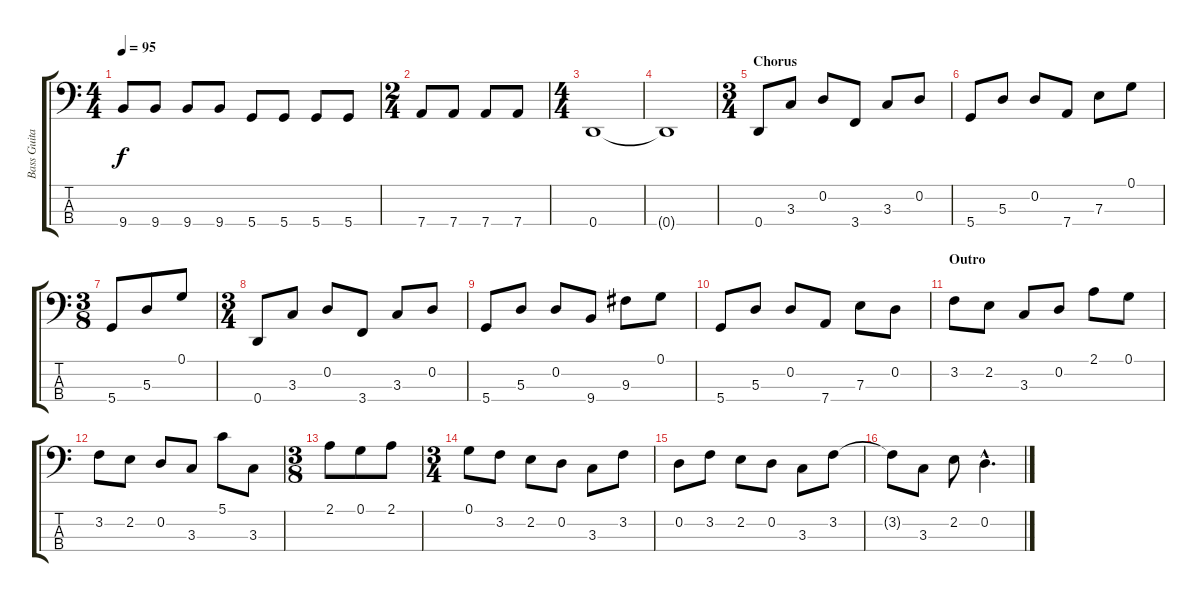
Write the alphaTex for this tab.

\track ("Bass Guitar (Finger)" "Bass Guita") {instrument electricbassfinger}
\staff {score tabs}
\tuning (G2 D2 A1 D1) {hide}
\ts (4 4)
\tempo 95
\clef f4
\ks c
9.4.8{dy f} 9.4.8 9.4.8 9.4.8 5.4.8 5.4.8 5.4.8 5.4.8 |
\ts (2 4)
7.4.8 7.4.8 7.4.8 7.4.8 |
\ts (4 4)
0.4.1 |
0.4{t}.1 |
\ts (3 4)
\section ("" "Chorus")
0.4.8 3.3.8 0.2.8 3.4.8 3.3.8 0.2.8 |
5.4.8 5.3.8 0.2.8 7.4.8 7.3.8 0.1.8 |
\ts (3 8)
5.4.8 5.3.8 0.1.8 |
\ts (3 4)
0.4.8 3.3.8 0.2.8 3.4.8 3.3.8 0.2.8 |
5.4.8 5.3.8 0.2.8 9.4.8 9.3.8 0.1.8 |
5.4.8 5.3.8 0.2.8 7.4.8 7.3.8 0.2.8 |
\section ("" "Outro")
3.2.8 2.2.8 3.3.8 0.2.8 2.1.8 0.1.8 |
3.2.8 2.2.8 0.2.8 3.3.8 5.1.8 3.3.8 |
\ts (3 8)
2.1.8 0.1.8 2.1.8 |
\ts (3 4)
0.1.8 3.2.8 2.2.8 0.2.8 3.3.8 3.2.8 |
0.2.8 3.2.8 2.2.8 0.2.8 3.3.8 3.2.8 |
3.2{t}.8 3.3.8 2.2.8 0.2{hac}.4{d}
